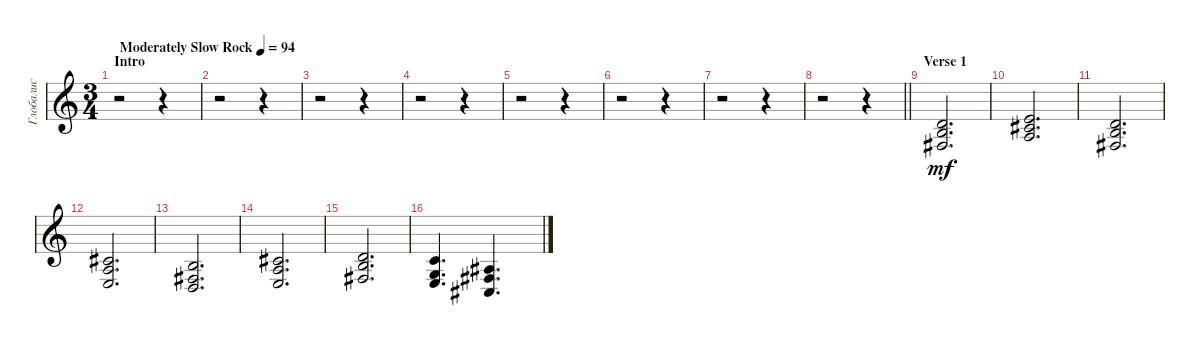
\track ("Глобалис" "Глобалис") {instrument stringensemble1}
\staff {score}
\tuning (E4 B3 G3 D3 A2 E2 B1) {hide}
\ts (3 4)
\section ("" "Intro")
\tempo (94 "Moderately Slow Rock")
\clef g2
\ks c
r.2{dy mf instrument stringensemble1} r.4 |
r.2 r.4 |
r.2 r.4 |
r.2 r.4 |
r.2 r.4 |
r.2 r.4 |
r.2 r.4 |
\barLineRight lightlight
r.2 r.4 |
\section ("" "Verse 1")
(0.2 7.3 4.4).2{d} |
(0.1 2.2 2.3).2{d} |
(0.2 7.3 4.4).2{d} |
(2.2 2.3 2.4).2{d} |
(0.2 4.4 5.5).2{d} |
(2.2 2.3 2.4).2{d} |
(3.2 4.3 4.4).2{d} |
(1.2 0.3 2.4).4{d} (3.3 4.4 4.5).4{d}
